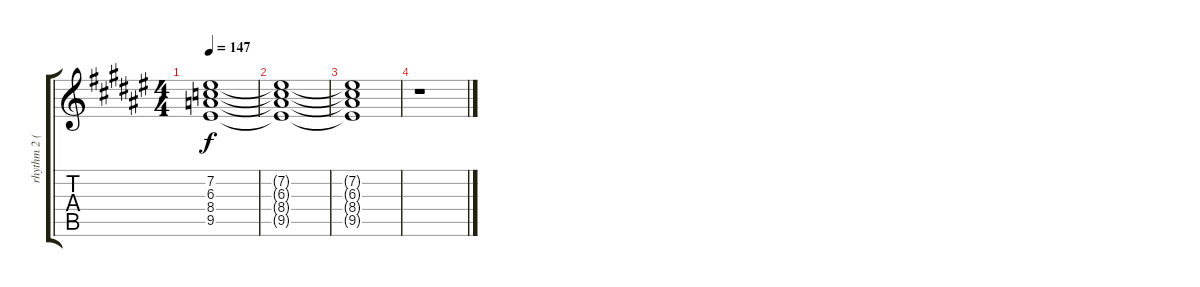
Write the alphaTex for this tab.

\track ("rhythm 2 (R)" "rhythm 2 (") {instrument overdrivenguitar}
\staff {score tabs}
\tuning (Eb4 Bb3 Gb3 Db3 Ab2 Eb2) {hide}
\ts (4 4)
\tempo 147
\clef g2
\ks f#
(7.2 6.3 8.4 9.5).1{dy f} |
\ks d#minor
(7.2{t} 6.3{t} 8.4{t} 9.5{t}).1 |
(7.2{t} 6.3{t} 8.4{t} 9.5{t}).1 |
r.1
